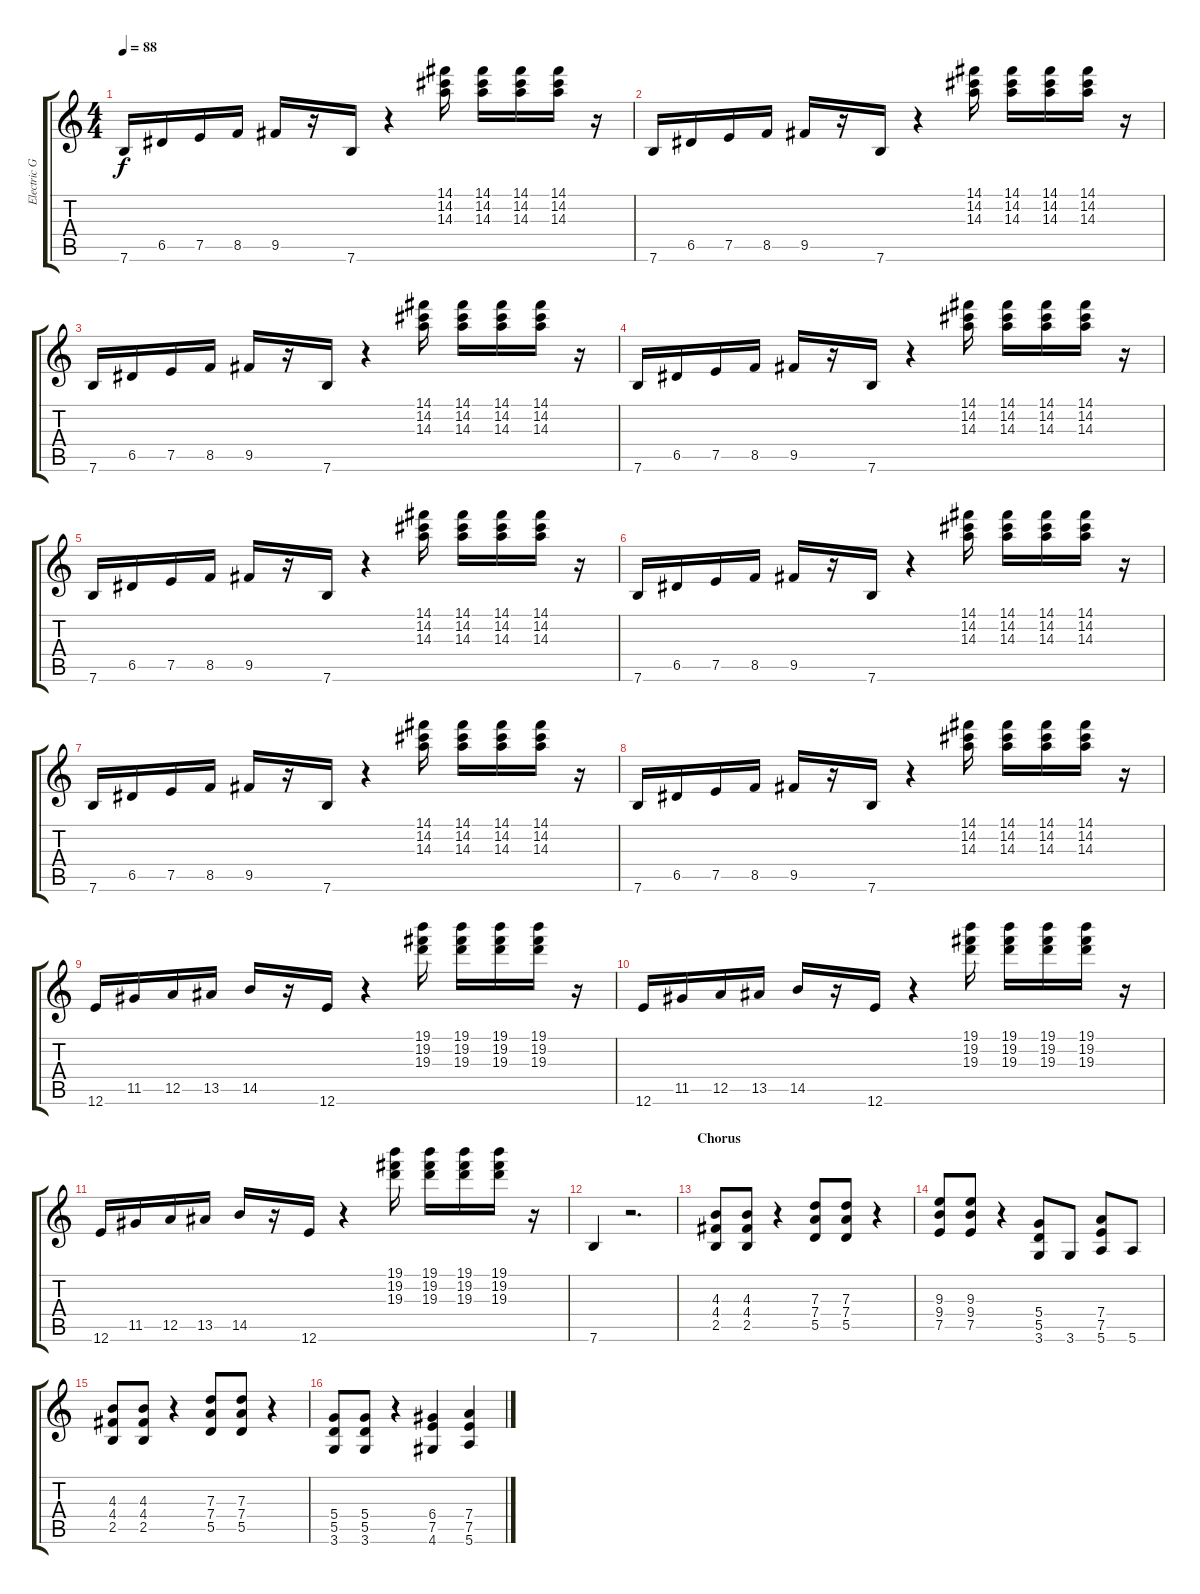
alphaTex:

\track ("Electric Guitar" "Electric G") {instrument overdrivenguitar}
\staff {score tabs}
\tuning (E4 B3 G3 D3 A2 E2) {hide}
\ts (4 4)
\tempo 88
\clef g2
\ks c
7.6.16{dy f} 6.5.16 7.5.16 8.5.16 9.5.16 r.16 7.6.16 r.4 (14.1 14.2 14.3).16 (14.1 14.2 14.3).16 (14.1 14.2 14.3).16 (14.1 14.2 14.3).16 r.16 |
7.6.16 6.5.16 7.5.16 8.5.16 9.5.16 r.16 7.6.16 r.4 (14.1 14.2 14.3).16 (14.1 14.2 14.3).16 (14.1 14.2 14.3).16 (14.1 14.2 14.3).16 r.16 |
7.6.16 6.5.16 7.5.16 8.5.16 9.5.16 r.16 7.6.16 r.4 (14.1 14.2 14.3).16 (14.1 14.2 14.3).16 (14.1 14.2 14.3).16 (14.1 14.2 14.3).16 r.16 |
7.6.16 6.5.16 7.5.16 8.5.16 9.5.16 r.16 7.6.16 r.4 (14.1 14.2 14.3).16 (14.1 14.2 14.3).16 (14.1 14.2 14.3).16 (14.1 14.2 14.3).16 r.16 |
7.6.16 6.5.16 7.5.16 8.5.16 9.5.16 r.16 7.6.16 r.4 (14.1 14.2 14.3).16 (14.1 14.2 14.3).16 (14.1 14.2 14.3).16 (14.1 14.2 14.3).16 r.16 |
7.6.16 6.5.16 7.5.16 8.5.16 9.5.16 r.16 7.6.16 r.4 (14.1 14.2 14.3).16 (14.1 14.2 14.3).16 (14.1 14.2 14.3).16 (14.1 14.2 14.3).16 r.16 |
7.6.16 6.5.16 7.5.16 8.5.16 9.5.16 r.16 7.6.16 r.4 (14.1 14.2 14.3).16 (14.1 14.2 14.3).16 (14.1 14.2 14.3).16 (14.1 14.2 14.3).16 r.16 |
7.6.16 6.5.16 7.5.16 8.5.16 9.5.16 r.16 7.6.16 r.4 (14.1 14.2 14.3).16 (14.1 14.2 14.3).16 (14.1 14.2 14.3).16 (14.1 14.2 14.3).16 r.16 |
12.6.16 11.5.16 12.5.16 13.5.16 14.5.16 r.16 12.6.16 r.4 (19.1 19.2 19.3).16 (19.1 19.2 19.3).16 (19.1 19.2 19.3).16 (19.1 19.2 19.3).16 r.16 |
12.6.16 11.5.16 12.5.16 13.5.16 14.5.16 r.16 12.6.16 r.4 (19.1 19.2 19.3).16 (19.1 19.2 19.3).16 (19.1 19.2 19.3).16 (19.1 19.2 19.3).16 r.16 |
12.6.16 11.5.16 12.5.16 13.5.16 14.5.16 r.16 12.6.16 r.4 (19.1 19.2 19.3).16 (19.1 19.2 19.3).16 (19.1 19.2 19.3).16 (19.1 19.2 19.3).16 r.16 |
7.6.4 r.2{d} |
\section ("" "Chorus")
(4.3 4.4 2.5).8{volume 14 instrument distortionguitar} (4.3 4.4 2.5).8 r.4 (7.3 7.4 5.5).8 (7.3 7.4 5.5).8 r.4 |
(9.3 9.4 7.5).8 (9.3 9.4 7.5).8 r.4 (5.4 5.5 3.6).8 3.6.8 (7.4 7.5 5.6).8 5.6.8 |
(4.3 4.4 2.5).8 (4.3 4.4 2.5).8 r.4 (7.3 7.4 5.5).8 (7.3 7.4 5.5).8 r.4 |
(5.4 5.5 3.6).8 (5.4 5.5 3.6).8 r.4 (6.4 7.5 4.6).4 (7.4 7.5 5.6).4
